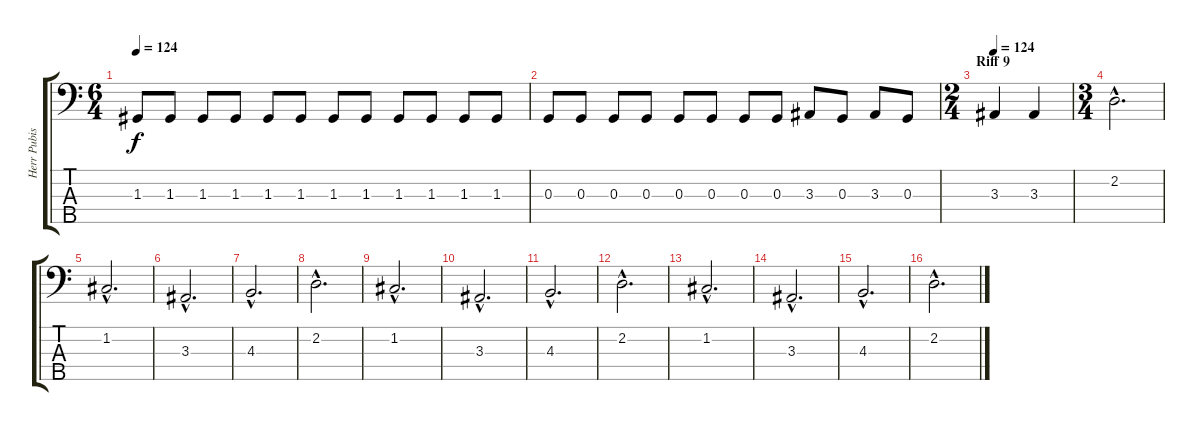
\track ("Herr Pubis (Bassist Scum)" "Herr Pubis") {instrument electricbasspick}
\staff {score tabs}
\tuning (F2 C2 G1 D1 A0) {hide}
\ts (6 4)
\tempo 124
\clef f4
\ks c
1.3.8{dy f} 1.3.8 1.3.8 1.3.8 1.3.8 1.3.8 1.3.8 1.3.8 1.3.8 1.3.8 1.3.8 1.3.8 |
0.3.8 0.3.8 0.3.8 0.3.8 0.3.8 0.3.8 0.3.8 0.3.8 3.3.8 0.3.8 3.3.8 0.3.8 |
\ts (2 4)
\section ("" "Riff 9")
\tempo 124
3.3.4 3.3.4 |
\ts (3 4)
2.2{hac}.2{d} |
1.2{hac}.2{d} |
3.3{hac}.2{d} |
4.3{hac}.2{d} |
2.2{hac}.2{d} |
1.2{hac}.2{d} |
3.3{hac}.2{d} |
4.3{hac}.2{d} |
2.2{hac}.2{d} |
1.2{hac}.2{d} |
3.3{hac}.2{d} |
4.3{hac}.2{d} |
2.2{hac}.2{d}
